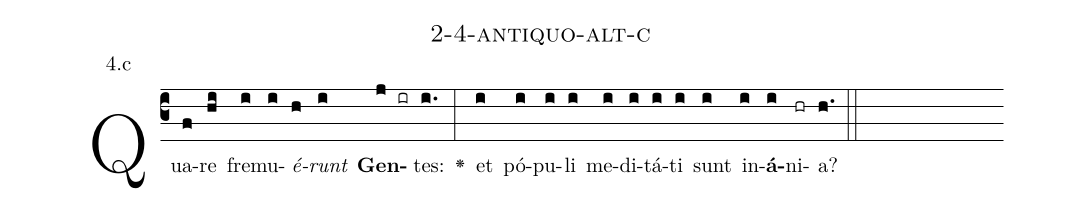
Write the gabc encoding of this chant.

name: 2-4-antiquo-alt-c;
annotation: 4.c;
%%
(c3)Qua(f)re(hi) fre(i)mu(i)<i>é</i>(h)<i>runt</i>(i) <b>Gen</b>(j ir)tes:(i.) <v>\greheightstar</v>(:) et(i) pó(i)pu(i)li(i) me(i)di(i)tá(i)ti(i) sunt(i) in(i)<b>á</b>(i)ni(hr)a?(h.) (::)


%E(i) u(i) o(i) u(i) a(i) e.(h.) (::)
